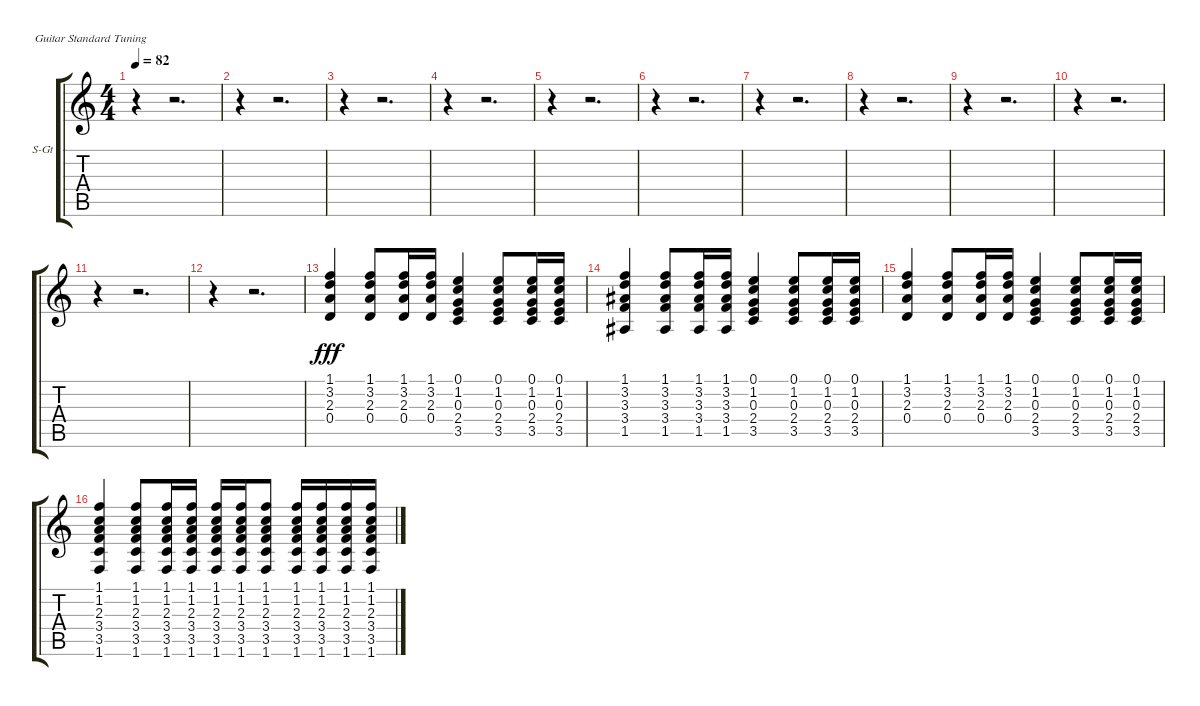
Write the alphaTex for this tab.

\bracketExtendMode groupsimilarinstruments
\firstSystemTrackNameOrientation horizontal
\otherSystemsTrackNameOrientation horizontal
\track ("木吉他2" "S-Gt") {instrument acousticguitarsteel}
\staff {score tabs}
\tuning (E4 B3 G3 D3 A2 E2)
\ts (4 4)
\tempo 82
\clef g2
\ks c
r.4{dy fff} r.2{d} |
r.4 r.2{d} |
r.4 r.2{d} |
r.4 r.2{d} |
r.4 r.2{d} |
r.4 r.2{d} |
r.4 r.2{d} |
r.4 r.2{d} |
r.4 r.2{d} |
r.4 r.2{d} |
r.4 r.2{d} |
r.4 r.2{d} |
(1.1 3.2 2.3 0.4).4 (1.1 3.2 2.3 0.4).8 (1.1 3.2 2.3 0.4).16 (1.1 3.2 2.3 0.4).16 (0.1 1.2 0.3 2.4 3.5).4 (0.1 1.2 0.3 2.4 3.5).8 (0.1 1.2 0.3 2.4 3.5).16 (0.1 1.2 0.3 2.4 3.5).16 |
(1.1 3.2 3.3 3.4 1.5).4 (1.1 3.2 3.3 3.4 1.5).8 (1.1 3.2 3.3 3.4 1.5).16 (1.1 3.2 3.3 3.4 1.5).16 (0.1 1.2 0.3 2.4 3.5).4 (0.1 1.2 0.3 2.4 3.5).8 (0.1 1.2 0.3 2.4 3.5).16 (0.1 1.2 0.3 2.4 3.5).16 |
(1.1 3.2 2.3 0.4).4 (1.1 3.2 2.3 0.4).8 (1.1 3.2 2.3 0.4).16 (1.1 3.2 2.3 0.4).16 (0.1 1.2 0.3 2.4 3.5).4 (0.1 1.2 0.3 2.4 3.5).8 (0.1 1.2 0.3 2.4 3.5).16 (0.1 1.2 0.3 2.4 3.5).16 |
(1.1 1.2 2.3 3.4 3.5 1.6).4 (1.1 1.2 2.3 3.4 3.5 1.6).8 (1.1 1.2 2.3 3.4 3.5 1.6).16 (1.1 1.2 2.3 3.4 3.5 1.6).16 (1.1 1.2 2.3 3.4 3.5 1.6).16 (1.1 1.2 2.3 3.4 3.5 1.6).16 (1.1 1.2 2.3 3.4 3.5 1.6).8 (1.1 1.2 2.3 3.4 3.5 1.6).16 (1.1 1.2 2.3 3.4 3.5 1.6).16 (1.1 1.2 2.3 3.4 3.5 1.6).16 (1.1 1.2 2.3 3.4 3.5 1.6).16
